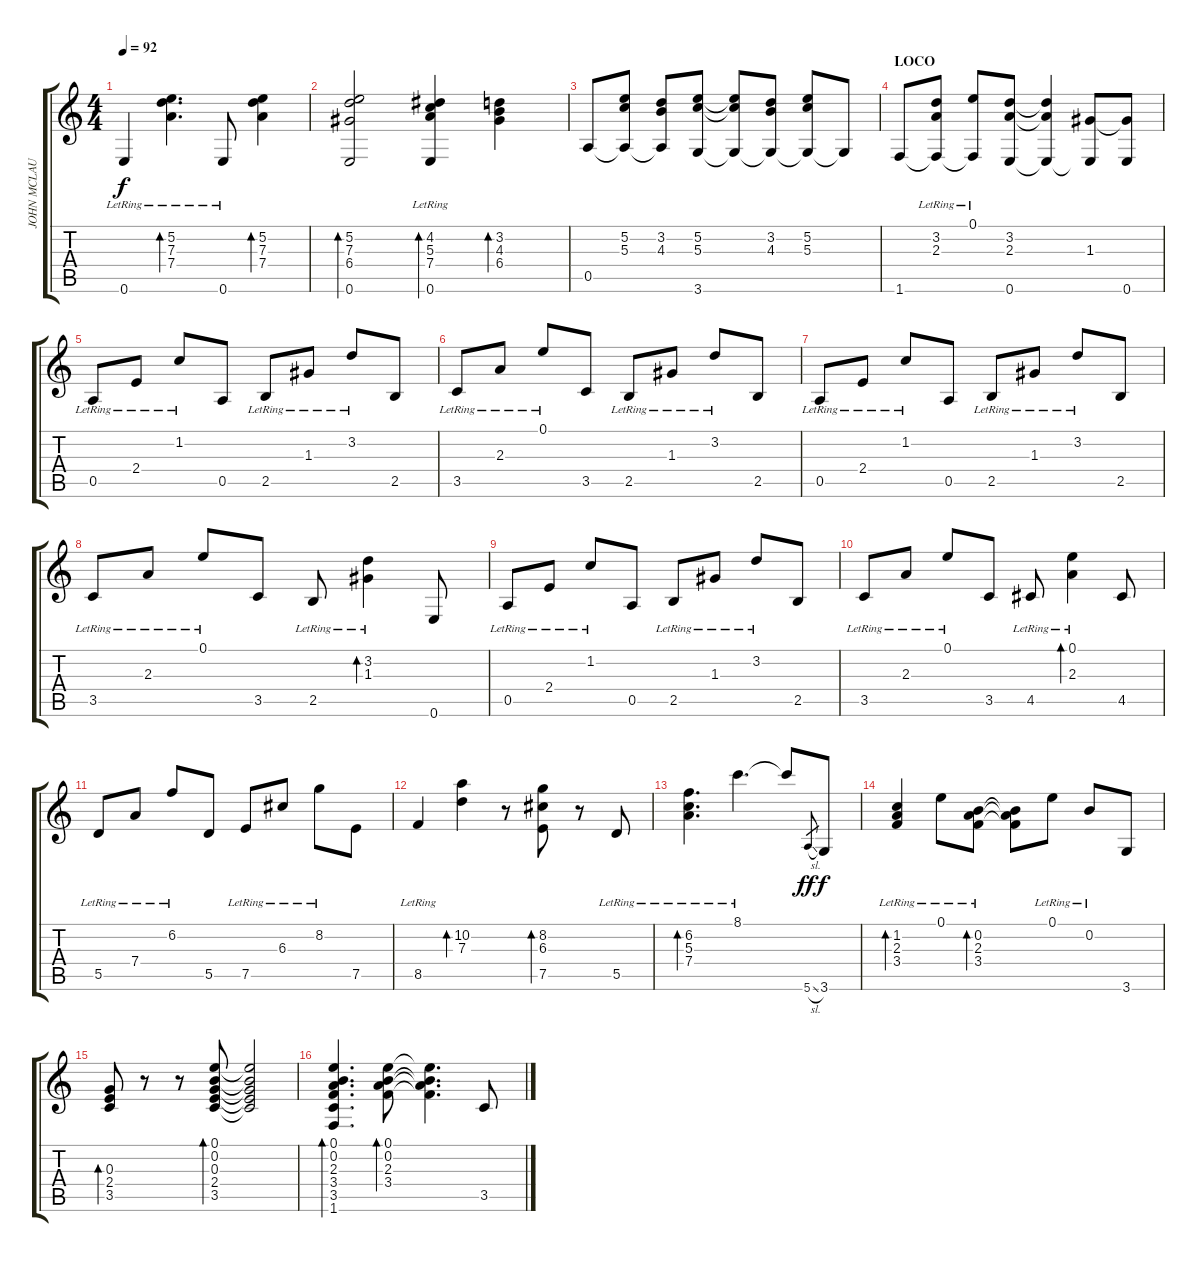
\track ("JOHN MCLAUGHLIN" "JOHN MCLAU") {instrument acousticguitarnylon}
\staff {score tabs}
\tuning (E4 B3 G3 D3 A2 E2) {hide}
\ts (4 4)
\tempo 92
\clef g2
\ks c
0.6{lr}.4{dy f} (5.2{lr} 7.3{lr} 7.4{lr}).4{d bd 60} 0.6{lr}.8 (5.2 7.3 7.4).4{bd 60} |
(5.2 7.3 6.4 0.6).2{bd 60} (4.2 5.3 7.4 0.6{lr}).4{bd 60} (3.2 4.3 6.4).4{bd 60} |
0.5.8 (5.2 5.3 0.5{t}).8 (3.2 4.3 0.5{t}).8 (5.2 5.3 3.6).8 (5.2{t} 5.3{t} 3.6{t}).8 (3.2 4.3 3.6{t}).8 (5.2 5.3 3.6{t}).8 3.6{t}.8 |
\section ("" "LOCO")
1.6.8 (3.2{lr} 2.3{lr} 1.6{t}).8 (0.1{lr} 1.6{t}).8 (3.2 2.3 0.6).8 (3.2{t} 2.3{t} 0.6{t}).4 (1.3 0.6{t}).8 (1.3{t} 0.6).8 |
0.5{lr}.8 2.4{lr}.8 1.2{lr}.8 0.5.8 2.5{lr}.8 1.3{lr}.8 3.2{lr}.8 2.5.8 |
3.5{lr}.8 2.3{lr}.8 0.1{lr}.8 3.5.8 2.5{lr}.8 1.3{lr}.8 3.2{lr}.8 2.5.8 |
0.5{lr}.8 2.4{lr}.8 1.2{lr}.8 0.5.8 2.5{lr}.8 1.3{lr}.8 3.2{lr}.8 2.5.8 |
3.5{lr}.8 2.3{lr}.8 0.1{lr}.8 3.5.8 2.5{lr}.8 (3.2{lr} 1.3{lr}).4{bd 120} 0.6.8 |
0.5{lr}.8 2.4{lr}.8 1.2{lr}.8 0.5.8 2.5{lr}.8 1.3{lr}.8 3.2{lr}.8 2.5.8 |
3.5{lr}.8 2.3{lr}.8 0.1{lr}.8 3.5.8 4.5{lr}.8 (0.1{lr} 2.3{lr}).4{bd 120} 4.5.8 |
5.5{lr}.8 7.4{lr}.8 6.2{lr}.8 5.5.8 7.5{lr}.8 6.3{lr}.8 8.2{lr}.8 7.5.8 |
8.5{lr}.4 (10.2 7.3).4{bd 120} r.8 (8.2 6.3 7.5).8{bd 60} r.8 5.5{lr}.8 |
(6.2{lr} 5.3{lr} 7.4{lr}).4{d bd 60} 8.1{lr}.4{d} 8.1{t}.8 5.6{sl}.8{gr dy ff} 3.6.8{dy f} |
(1.2{lr} 2.3{lr} 3.4{lr}).4{bd 120} 0.1{lr}.8 (0.2{lr} 2.3{lr} 3.4{lr}).8{bd 60} (0.2{t} 2.3{t} 3.4{t}).8 0.1{lr}.8 0.2{lr}.8 3.6.8 |
(0.3 2.4 3.5).8{bd 60} r.8 r.8 (0.1 0.2 0.3 2.4 3.5).8{bd 60} (0.1{t} 0.2{t} 0.3{t} 2.4{t} 3.5{t}).2 |
(0.1 0.2 2.3 3.4 3.5 1.6).4{d bd 60} (0.1 0.2 2.3 3.4).8{bd 120} (0.1{t} 0.2{t} 2.3{t} 3.4{t}).4{d} 3.5.8
